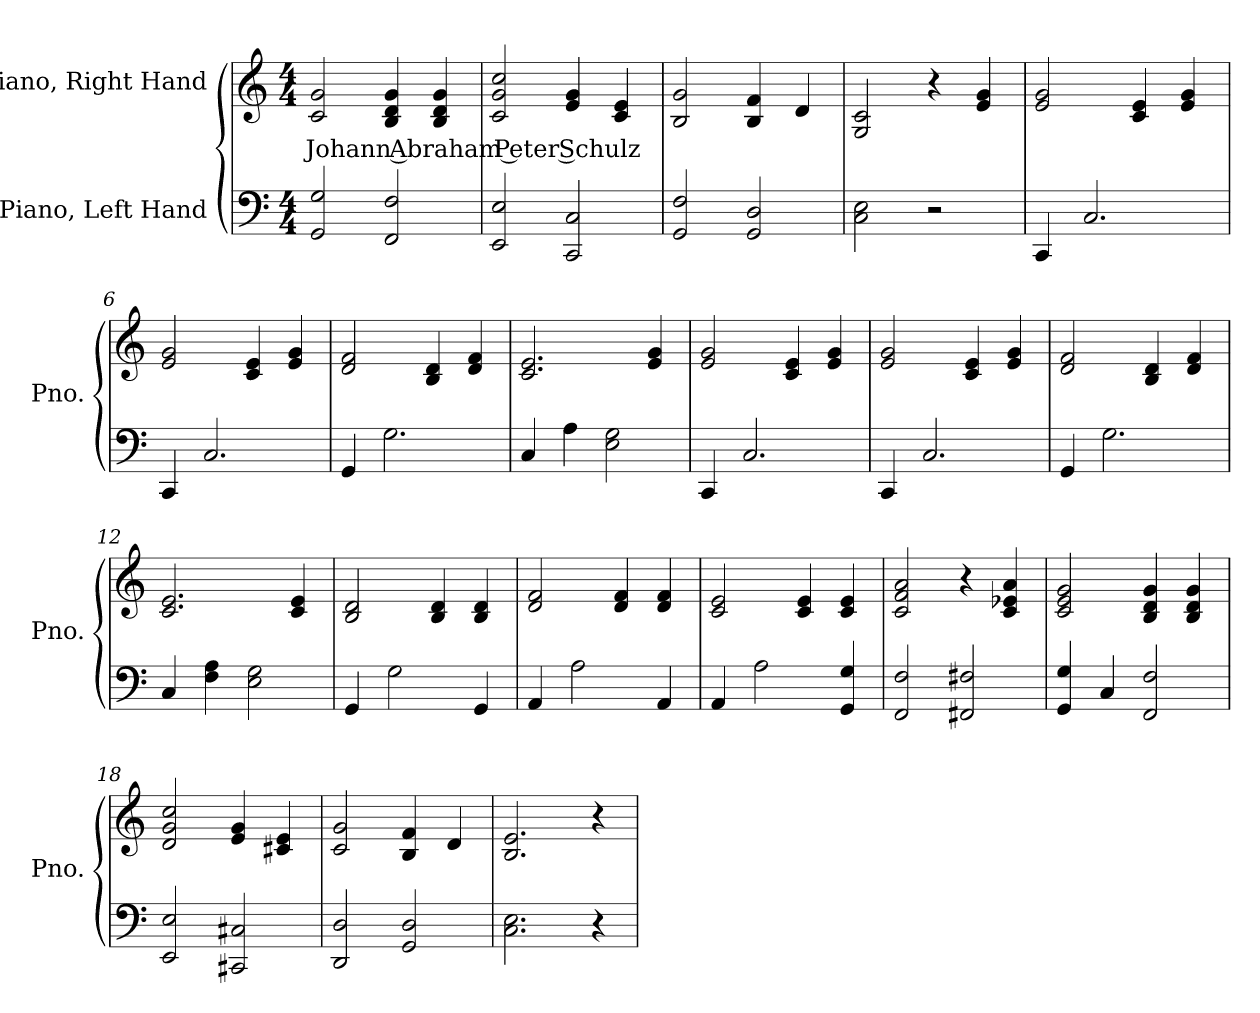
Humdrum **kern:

**kern	**kern	**text
*part2	*part1	*part1
*staff2	*staff1	*staff1
*I"Piano, Left Hand	*I"Piano, Right Hand	*
*I'Pno.	*I'Pno.	*
*clefF4	*clefG2	*
*k[]	*k[]	*
*M4/4	*M4/4	*
*MM100	*MM100	*
=1	=1	=1
!	!	!LO:LY:b
2GG/ 2G/	2c/ 2g/	Johann Abraham Peter Schulz
2FF/ 2F/	4B/ 4d/ 4g/	.
.	4B/ 4d/ 4g/	.
=2	=2	=2
2EE/ 2E/	2c/ 2g/ 2cc/	.
2CC/ 2C/	4e/ 4g/	.
.	4c/ 4e/	.
=3	=3	=3
2GG/ 2F/	2B/ 2g/	.
2GG/ 2D/	4B/ 4f/	.
.	4d/	.
=4	=4	=4
2C\ 2E\	2G/ 2c/	.
2r	4r	.
.	4e/ 4g/	.
=5	=5	=5
4CC/	2e/ 2g/	.
2.C/	.	.
.	4c/ 4e/	.
.	4e/ 4g/	.
!!LO:LB:g=z
=6	=6	=6
4CC/	2e/ 2g/	.
2.C/	.	.
.	4c/ 4e/	.
.	4e/ 4g/	.
=7	=7	=7
4GG/	2d/ 2f/	.
2.G\	.	.
.	4B/ 4d/	.
.	4d/ 4f/	.
=8	=8	=8
4C/	2.c/ 2.e/	.
4A\	.	.
2E\ 2G\	.	.
.	4e/ 4g/	.
=9	=9	=9
4CC/	2e/ 2g/	.
2.C/	.	.
.	4c/ 4e/	.
.	4e/ 4g/	.
=10	=10	=10
4CC/	2e/ 2g/	.
2.C/	.	.
.	4c/ 4e/	.
.	4e/ 4g/	.
=11	=11	=11
4GG/	2d/ 2f/	.
2.G\	.	.
.	4B/ 4d/	.
.	4d/ 4f/	.
=12	=12	=12
4C/	2.c/ 2.e/	.
4F\ 4A\	.	.
2E\ 2G\	.	.
.	4c/ 4e/	.
=13	=13	=13
4GG/	2B/ 2d/	.
2G\	.	.
.	4B/ 4d/	.
4GG/	4B/ 4d/	.
=14	=14	=14
4AA/	2d/ 2f/	.
2A\	.	.
.	4d/ 4f/	.
4AA/	4d/ 4f/	.
=15	=15	=15
4AA/	2c/ 2e/	.
2A\	.	.
.	4c/ 4e/	.
4GG/ 4G/	4c/ 4e/	.
!!LO:LB:g=z
=16	=16	=16
2FF/ 2F/	2c/ 2f/ 2a/	.
2FF#X/ 2F#X/	4r	.
.	4c/ 4e-X/ 4a/	.
=17	=17	=17
4GG/ 4G/	2c/ 2e/ 2g/	.
4C/	.	.
2FF/ 2F/	4B/ 4d/ 4g/	.
.	4B/ 4d/ 4g/	.
=18	=18	=18
2EE/ 2E/	2d/ 2g/ 2cc/	.
2CC#X/ 2C#X/	4e/ 4g/	.
.	4c#X/ 4e/	.
=19	=19	=19
2DD/ 2D/	2c/ 2g/	.
2GG/ 2D/	4B/ 4f/	.
.	4d/	.
=20	=20	=20
2.C\ 2.E\	2.B/ 2.e/	.
4r	4r	.
=	=	=
*-	*-	*-
